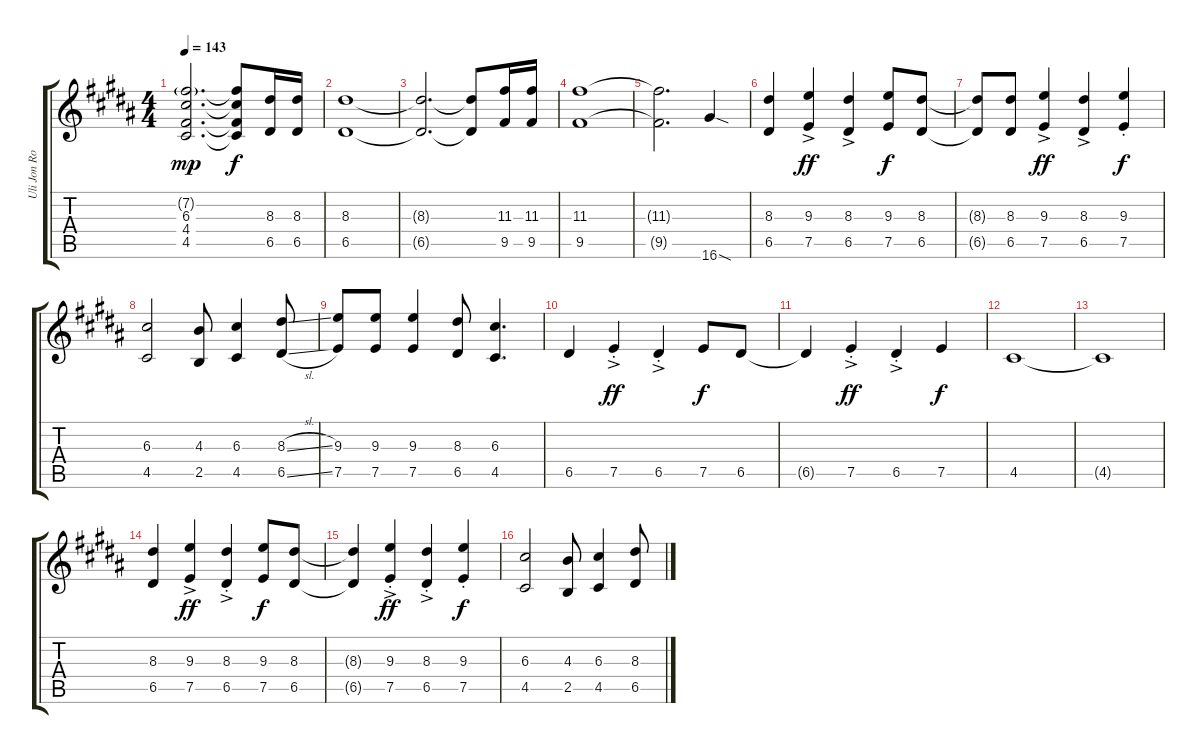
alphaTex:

\track ("Uli Jon Roth" "Uli Jon Ro") {instrument overdrivenguitar}
\staff {score tabs}
\tuning (E4 B3 G3 D3 A2 E2) {hide}
\ts (4 4)
\tempo 143
\clef g2
\ks b
(7.2{g} 6.3{t} 4.4{t} 4.5{t}).2{d dy mp} (7.2{t} 6.3{t} 4.4{t} 4.5{t}).8{dy f} (8.3 6.5).16 (8.3 6.5).16 |
(8.3 6.5).1 |
(8.3{t} 6.5{t}).2{d} (8.3{t} 6.5{t}).8 (11.3 9.5).16 (11.3 9.5).16 |
(11.3 9.5).1 |
(11.3{t} 9.5{t}).2{d} 16.6{sod}.4 |
(8.3 6.5).4 (9.3{ac} 7.5{ac}).4{dy ff} (8.3{ac} 6.5{ac}).4 (9.3 7.5).8{dy f} (8.3 6.5).8 |
(8.3{t} 6.5{t}).8 (8.3 6.5).8 (9.3{ac} 7.5{ac}).4{dy ff} (8.3{ac} 6.5{ac}).4 (9.3{st} 7.5{st}).4{dy f} |
(6.3 4.5).2 (4.3 2.5).8 (6.3 4.5).4 (8.3{sl} 6.5{sl}).8 |
(9.3 7.5).8 (9.3 7.5).8 (9.3 7.5).4 (8.3 6.5).8 (6.3 4.5).4{d} |
6.5.4 7.5{ac st}.4{dy ff} 6.5{ac st}.4 7.5.8{dy f} 6.5.8 |
6.5{t}.4 7.5{ac st}.4{dy ff} 6.5{ac st}.4 7.5.4{dy f} |
4.5.1 |
4.5{t}.1 |
(8.3 6.5).4 (9.3{ac} 7.5{ac}).4{dy ff} (8.3{ac st} 6.5{ac st}).4 (9.3 7.5).8{dy f} (8.3 6.5).8 |
(8.3{t} 6.5{t}).4 (9.3{ac st} 7.5{ac st}).4{dy ff} (8.3{ac st} 6.5{ac st}).4 (9.3{st} 7.5{st}).4{dy f} |
(6.3 4.5).2 (4.3 2.5).8 (6.3 4.5).4 (8.3{sl} 6.5{sl}).8
